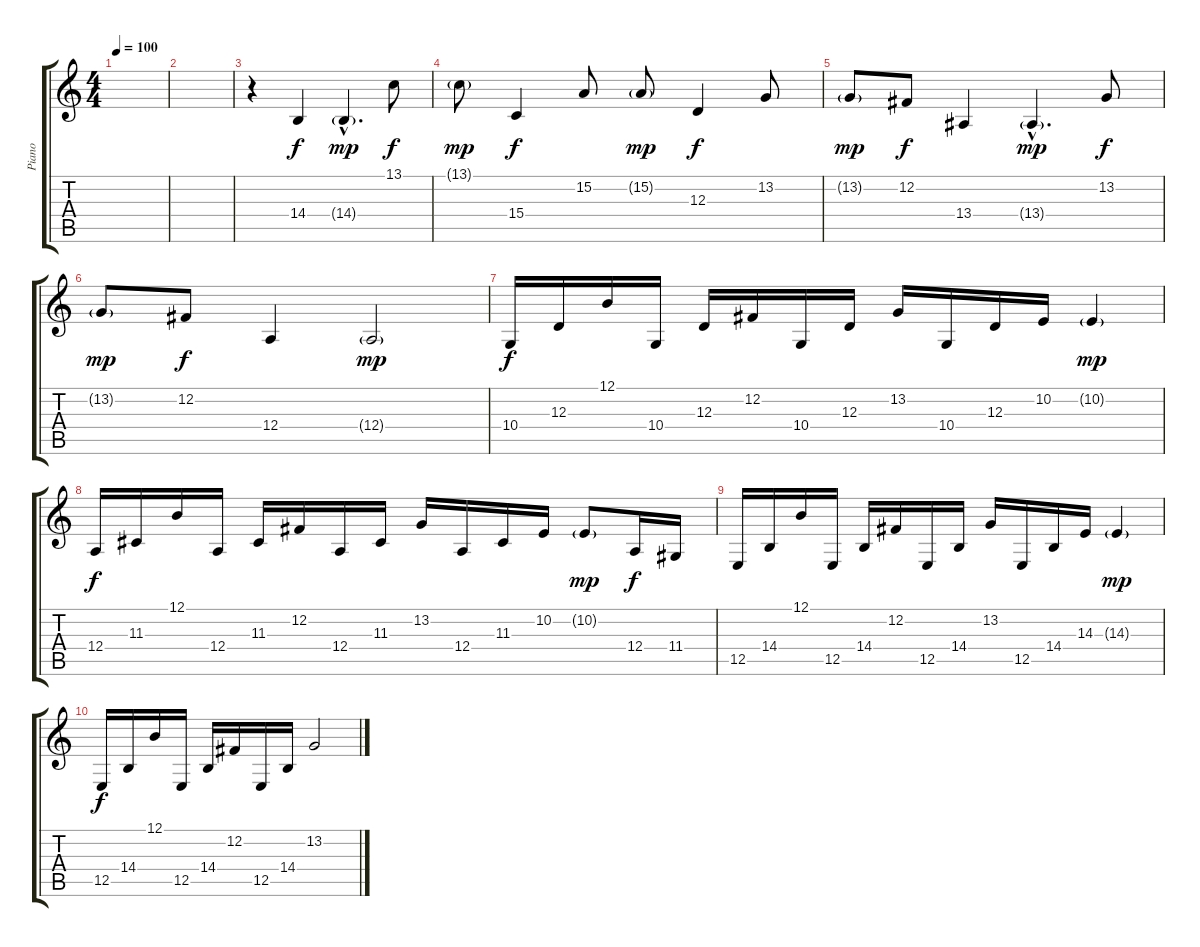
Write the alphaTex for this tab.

\track ("Piano" "Piano") {instrument acousticgrandpiano}
\staff {score tabs}
\tuning (B3 Gb3 D3 A2 E2 B1) {hide}
\ts (4 4)
\tempo 100
\clef g2
\ks c
|
|
r.4 14.4.4{dy f} 14.4{g hac}.4{d dy mp} 13.1.8{dy f} |
13.1{g}.8{dy mp} 15.4.4{dy f} 15.2.8 15.2{g}.8{dy mp} 12.3.4{dy f} 13.2.8 |
13.2{g}.8{dy mp} 12.2.8{dy f} 13.4.4 13.4{g hac}.4{d dy mp} 13.2.8{dy f} |
13.2{g}.8{dy mp} 12.2.8{dy f} 12.4.4 12.4{g}.2{dy mp} |
10.4.16{dy f} 12.3.16 12.1.16 10.4.16 12.3.16 12.2.16 10.4.16 12.3.16 13.2.16 10.4.16 12.3.16 10.2.16 10.2{g}.4{dy mp} |
12.4.16{dy f} 11.3.16 12.1.16 12.4.16 11.3.16 12.2.16 12.4.16 11.3.16 13.2.16 12.4.16 11.3.16 10.2.16 10.2{g}.8{dy mp} 12.4.16{dy f} 11.4.16 |
12.5.16 14.4.16 12.1.16 12.5.16 14.4.16 12.2.16 12.5.16 14.4.16 13.2.16 12.5.16 14.4.16 14.3.16 14.3{g}.4{dy mp} |
12.5.16{dy f} 14.4.16 12.1.16 12.5.16 14.4.16 12.2.16 12.5.16 14.4.16 13.2.2
